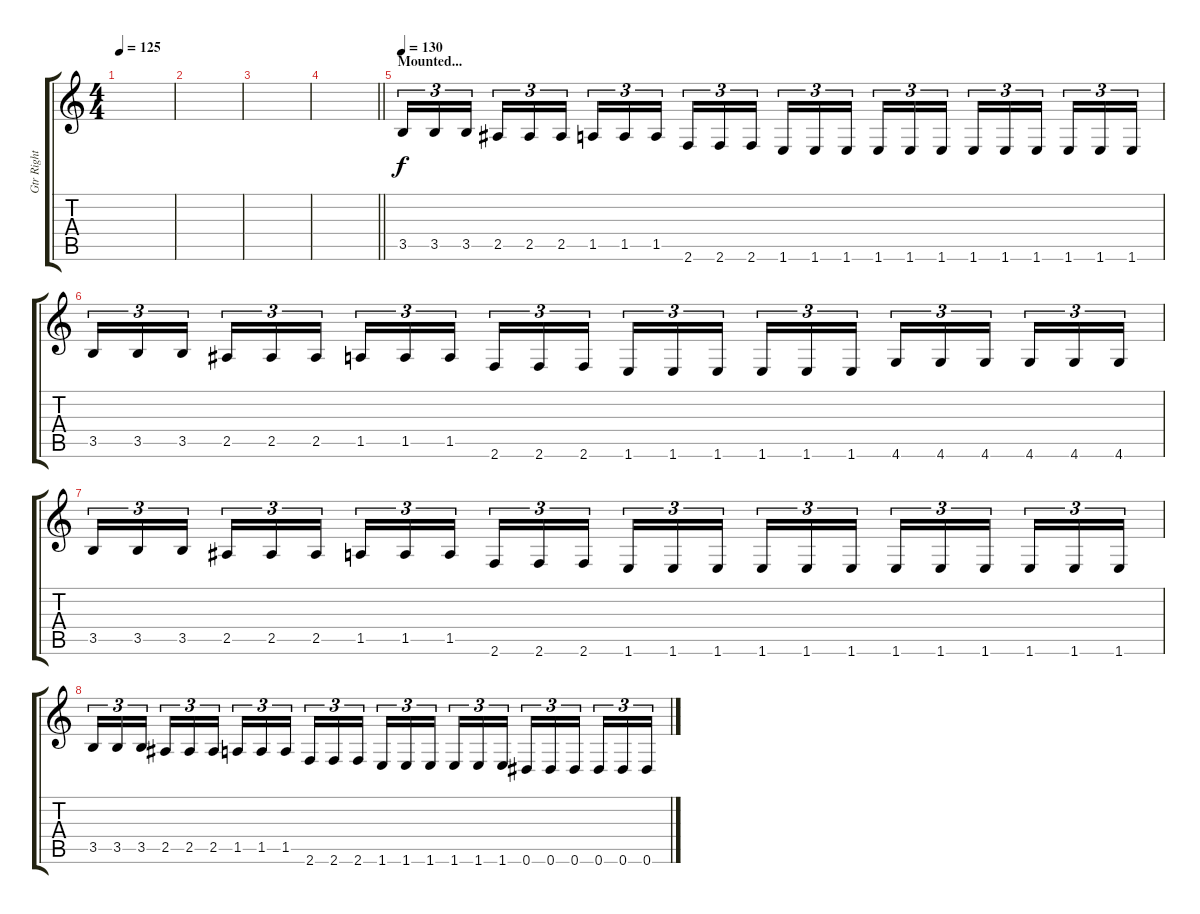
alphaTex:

\track ("Gtr Right" "Gtr Right") {instrument distortionguitar}
\staff {score tabs}
\tuning (Eb4 Bb3 Gb3 Db3 Ab2 Eb2) {hide}
\ts (4 4)
\tempo 125
\clef g2
\ks c
|
|
|
\barLineRight lightlight
|
\section ("" "Mounted...")
\tempo 130
3.5.16{tu (3 2)} 3.5.16{tu (3 2)} 3.5.16{tu (3 2) beam splitsecondary} 2.5.16{tu (3 2)} 2.5.16{tu (3 2)} 2.5.16{tu (3 2)} 1.5.16{tu (3 2)} 1.5.16{tu (3 2)} 1.5.16{tu (3 2) beam splitsecondary} 2.6.16{tu (3 2)} 2.6.16{tu (3 2)} 2.6.16{tu (3 2)} 1.6.16{tu (3 2)} 1.6.16{tu (3 2)} 1.6.16{tu (3 2) beam splitsecondary} 1.6.16{tu (3 2)} 1.6.16{tu (3 2)} 1.6.16{tu (3 2)} 1.6.16{tu (3 2)} 1.6.16{tu (3 2)} 1.6.16{tu (3 2) beam splitsecondary} 1.6.16{tu (3 2)} 1.6.16{tu (3 2)} 1.6.16{tu (3 2)} |
3.5.16{tu (3 2)} 3.5.16{tu (3 2)} 3.5.16{tu (3 2) beam splitsecondary} 2.5.16{tu (3 2)} 2.5.16{tu (3 2)} 2.5.16{tu (3 2)} 1.5.16{tu (3 2)} 1.5.16{tu (3 2)} 1.5.16{tu (3 2) beam splitsecondary} 2.6.16{tu (3 2)} 2.6.16{tu (3 2)} 2.6.16{tu (3 2)} 1.6.16{tu (3 2)} 1.6.16{tu (3 2)} 1.6.16{tu (3 2) beam splitsecondary} 1.6.16{tu (3 2)} 1.6.16{tu (3 2)} 1.6.16{tu (3 2)} 4.6.16{tu (3 2)} 4.6.16{tu (3 2)} 4.6.16{tu (3 2) beam splitsecondary} 4.6.16{tu (3 2)} 4.6.16{tu (3 2)} 4.6.16{tu (3 2)} |
3.5.16{tu (3 2)} 3.5.16{tu (3 2)} 3.5.16{tu (3 2) beam splitsecondary} 2.5.16{tu (3 2)} 2.5.16{tu (3 2)} 2.5.16{tu (3 2)} 1.5.16{tu (3 2)} 1.5.16{tu (3 2)} 1.5.16{tu (3 2) beam splitsecondary} 2.6.16{tu (3 2)} 2.6.16{tu (3 2)} 2.6.16{tu (3 2)} 1.6.16{tu (3 2)} 1.6.16{tu (3 2)} 1.6.16{tu (3 2) beam splitsecondary} 1.6.16{tu (3 2)} 1.6.16{tu (3 2)} 1.6.16{tu (3 2)} 1.6.16{tu (3 2)} 1.6.16{tu (3 2)} 1.6.16{tu (3 2) beam splitsecondary} 1.6.16{tu (3 2)} 1.6.16{tu (3 2)} 1.6.16{tu (3 2)} |
3.5.16{tu (3 2)} 3.5.16{tu (3 2)} 3.5.16{tu (3 2) beam splitsecondary} 2.5.16{tu (3 2)} 2.5.16{tu (3 2)} 2.5.16{tu (3 2)} 1.5.16{tu (3 2)} 1.5.16{tu (3 2)} 1.5.16{tu (3 2) beam splitsecondary} 2.6.16{tu (3 2)} 2.6.16{tu (3 2)} 2.6.16{tu (3 2)} 1.6.16{tu (3 2)} 1.6.16{tu (3 2)} 1.6.16{tu (3 2) beam splitsecondary} 1.6.16{tu (3 2)} 1.6.16{tu (3 2)} 1.6.16{tu (3 2)} 0.6.16{tu (3 2)} 0.6.16{tu (3 2)} 0.6.16{tu (3 2) beam splitsecondary} 0.6.16{tu (3 2)} 0.6.16{tu (3 2)} 0.6.16{tu (3 2)}
